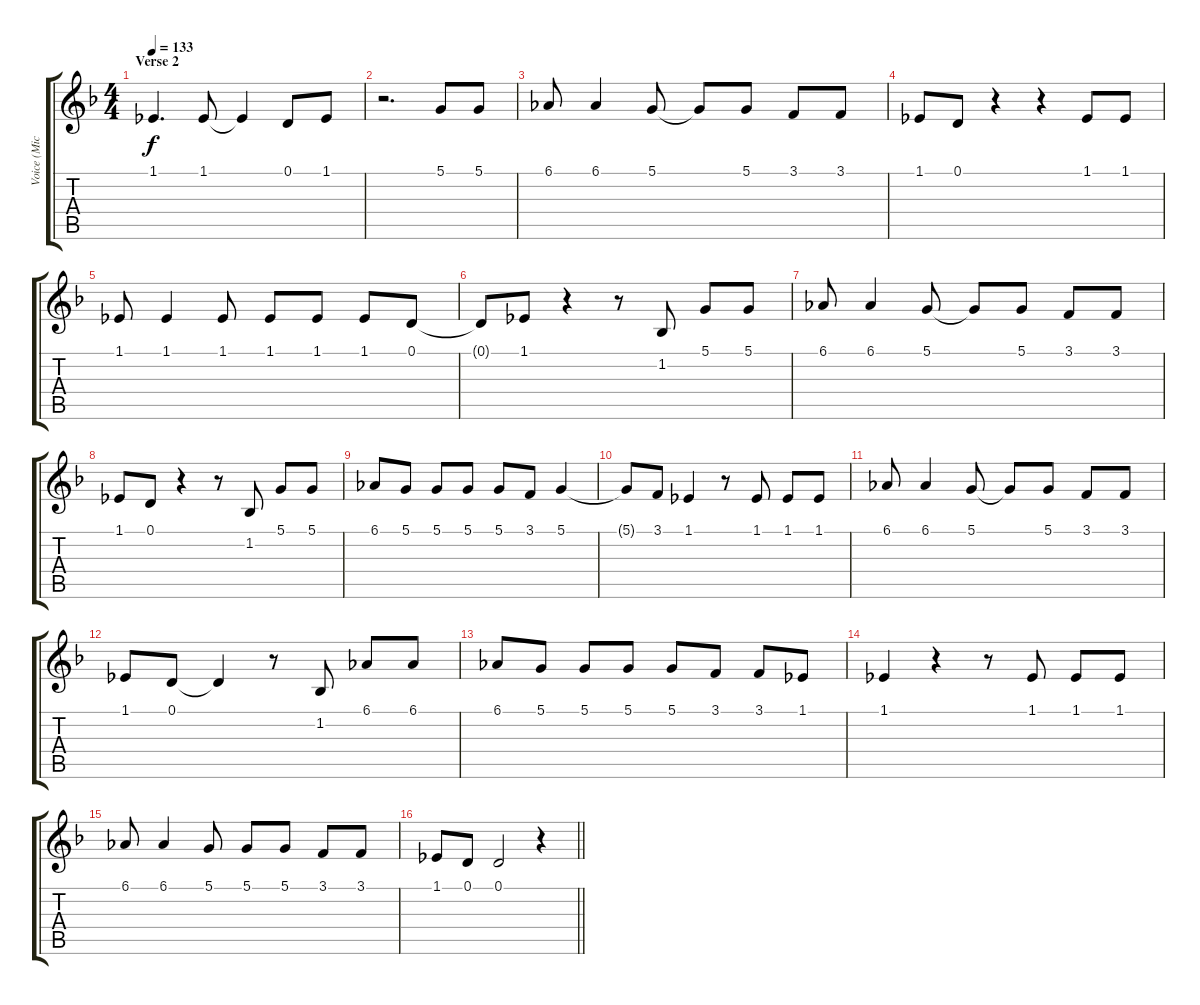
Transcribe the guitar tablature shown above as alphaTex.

\track ("Voice (Michael Poulsen)" "Voice (Mic") {instrument choiraahs}
\staff {score tabs}
\tuning (D4 A3 F3 C3 G2 D2) {hide}
\ts (4 4)
\section ("" "Verse 2")
\tempo 133
\clef g2
\ks f
1.1.4{d dy f} 1.1.8 1.1{t}.4 0.1.8 1.1.8 |
r.2{d} 5.1.8 5.1.8 |
6.1.8 6.1.4 5.1.8 5.1{t}.8 5.1.8 3.1.8 3.1.8 |
1.1.8 0.1.8 r.4 r.4 1.1.8 1.1.8 |
1.1.8 1.1.4 1.1.8 1.1.8 1.1.8 1.1.8 0.1.8 |
0.1{t}.8 1.1.8 r.4 r.8 1.2.8 5.1.8 5.1.8 |
6.1.8 6.1.4 5.1.8 5.1{t}.8 5.1.8 3.1.8 3.1.8 |
1.1.8 0.1.8 r.4 r.8 1.2.8 5.1.8 5.1.8 |
6.1.8 5.1.8 5.1.8 5.1.8 5.1.8 3.1.8 5.1.4 |
5.1{t}.8 3.1.8 1.1.4 r.8 1.1.8 1.1.8 1.1.8 |
6.1.8 6.1.4 5.1.8 5.1{t}.8 5.1.8 3.1.8 3.1.8 |
1.1.8 0.1.8 0.1{t}.4 r.8 1.2.8 6.1.8 6.1.8 |
6.1.8 5.1.8 5.1.8 5.1.8 5.1.8 3.1.8 3.1.8 1.1.8 |
1.1.4 r.4 r.8 1.1.8 1.1.8 1.1.8 |
6.1.8 6.1.4 5.1.8 5.1.8 5.1.8 3.1.8 3.1.8 |
\barLineRight lightlight
1.1.8 0.1.8 0.1.2 r.4
